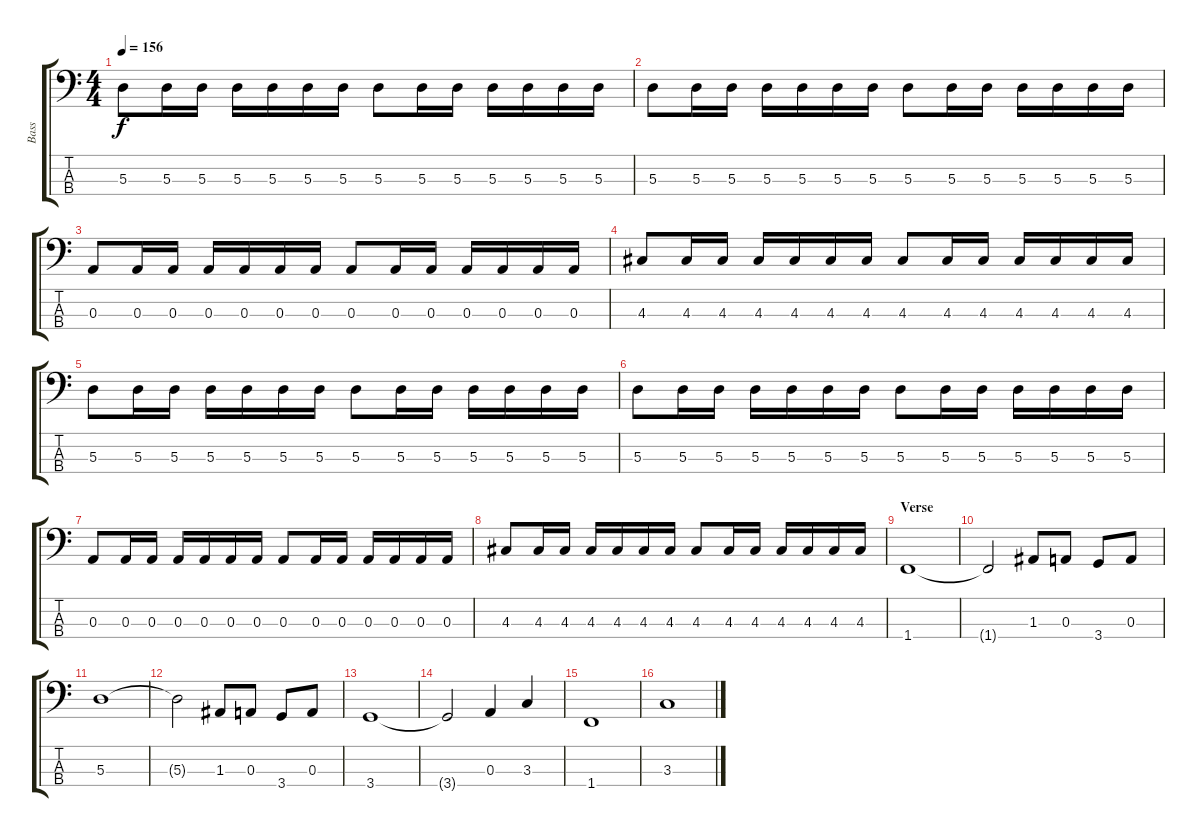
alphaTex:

\track ("Bass" "Bass") {instrument electricbassfinger}
\staff {score tabs}
\tuning (G2 D2 A1 E1) {hide}
\ts (4 4)
\tempo 156
\clef f4
\ks c
5.3.8{dy f} 5.3.16 5.3.16 5.3.16 5.3.16 5.3.16 5.3.16 5.3.8 5.3.16 5.3.16 5.3.16 5.3.16 5.3.16 5.3.16 |
5.3.8 5.3.16 5.3.16 5.3.16 5.3.16 5.3.16 5.3.16 5.3.8 5.3.16 5.3.16 5.3.16 5.3.16 5.3.16 5.3.16 |
0.3.8 0.3.16 0.3.16 0.3.16 0.3.16 0.3.16 0.3.16 0.3.8 0.3.16 0.3.16 0.3.16 0.3.16 0.3.16 0.3.16 |
4.3.8 4.3.16 4.3.16 4.3.16 4.3.16 4.3.16 4.3.16 4.3.8 4.3.16 4.3.16 4.3.16 4.3.16 4.3.16 4.3.16 |
5.3.8 5.3.16 5.3.16 5.3.16 5.3.16 5.3.16 5.3.16 5.3.8 5.3.16 5.3.16 5.3.16 5.3.16 5.3.16 5.3.16 |
5.3.8 5.3.16 5.3.16 5.3.16 5.3.16 5.3.16 5.3.16 5.3.8 5.3.16 5.3.16 5.3.16 5.3.16 5.3.16 5.3.16 |
0.3.8 0.3.16 0.3.16 0.3.16 0.3.16 0.3.16 0.3.16 0.3.8 0.3.16 0.3.16 0.3.16 0.3.16 0.3.16 0.3.16 |
4.3.8 4.3.16 4.3.16 4.3.16 4.3.16 4.3.16 4.3.16 4.3.8 4.3.16 4.3.16 4.3.16 4.3.16 4.3.16 4.3.16 |
\section ("" "Verse")
1.4.1 |
1.4{t}.2 1.3.8 0.3.8 3.4.8 0.3.8 |
5.3.1 |
5.3{t}.2 1.3.8 0.3.8 3.4.8 0.3.8 |
3.4.1 |
3.4{t}.2 0.3.4 3.3.4 |
1.4.1 |
3.3.1
